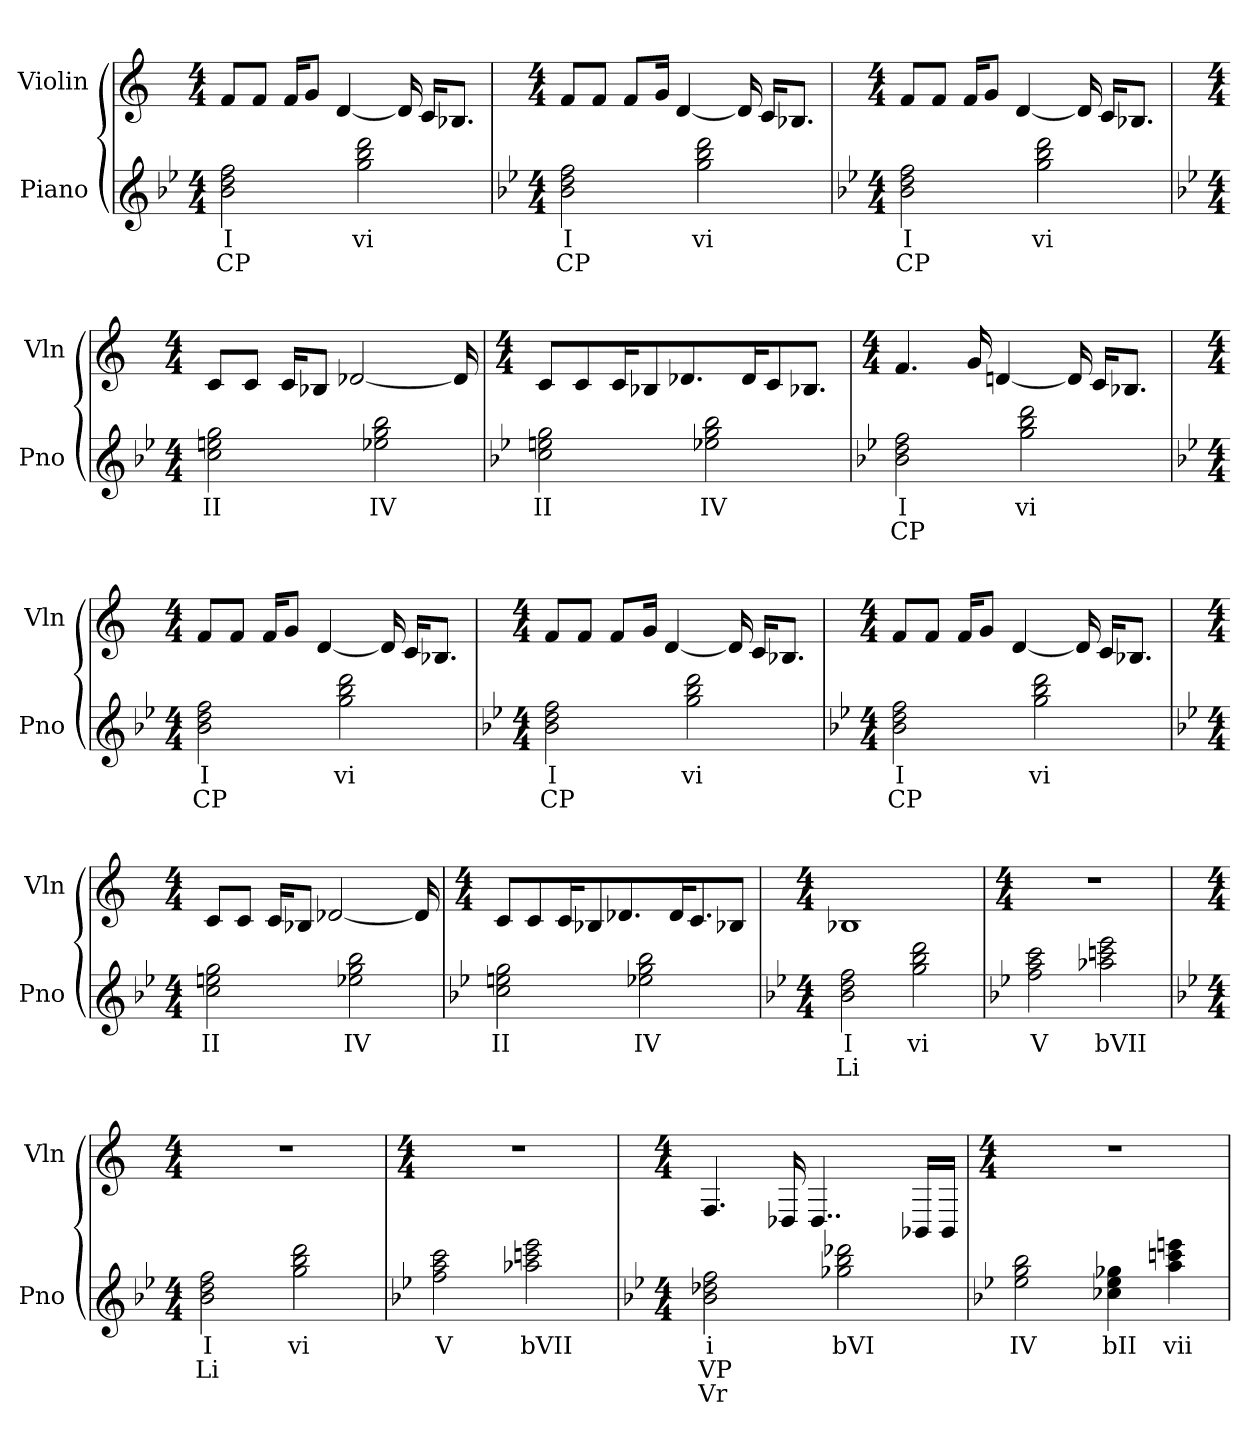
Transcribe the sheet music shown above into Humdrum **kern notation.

**kern	**text	**text	**text	**kern
*part2	*part2	*part2	*part2	*part1
*staff2	*staff2	*staff2	*staff2	*staff1
*I"Piano	*	*	*	*I"Violin
*I'Pno	*	*	*	*I'Vln
*k[b-e-]	*	*	*	*
*B-:	*	*	*	*
*M4/4	*	*	*	*M4/4
=	=	=	=	=
2b- 2dd 2ff	I	CP	.	8fL
.	.	.	.	8fJ
.	.	.	.	16fKL
.	.	.	.	8gJ
.	.	.	.	[4d
2gg 2bb- 2ddd	vi	.	.	.
.	.	.	.	16d]
.	.	.	.	16cKL
.	.	.	.	8.B-XJ
=	=	=	=	=
*k[b-e-]	*	*	*	*
*B-:	*	*	*	*
*M4/4	*	*	*	*M4/4
2b- 2dd 2ff	I	CP	.	8fL
.	.	.	.	8fJ
.	.	.	.	8fL
.	.	.	.	16gJk
.	.	.	.	[4d
2gg 2bb- 2ddd	vi	.	.	.
.	.	.	.	16d]
.	.	.	.	16cKL
.	.	.	.	8.B-XJ
=	=	=	=	=
*k[b-e-]	*	*	*	*
*B-:	*	*	*	*
*M4/4	*	*	*	*M4/4
2b- 2dd 2ff	I	CP	.	8fL
.	.	.	.	8fJ
.	.	.	.	16fKL
.	.	.	.	8gJ
.	.	.	.	[4d
2gg 2bb- 2ddd	vi	.	.	.
.	.	.	.	16d]
.	.	.	.	16cKL
.	.	.	.	8.B-XJ
=	=	=	=	=
*k[b-e-]	*	*	*	*
*B-:	*	*	*	*
*M4/4	*	*	*	*M4/4
2cc 2een 2gg	II	.	.	8cL
.	.	.	.	8cJ
.	.	.	.	16cKL
.	.	.	.	8B-XJ
.	.	.	.	[2d-X
2ee-X 2gg 2bb-	IV	.	.	.
.	.	.	.	16d-]
=	=	=	=	=
*k[b-e-]	*	*	*	*
*B-:	*	*	*	*
*	*	*	*	*M4/4
2cc 2een 2gg	II	.	.	8cL
.	.	.	.	8cJ
.	.	.	.	16cKL
.	.	.	.	8B-X
.	.	.	.	8.d-XJ
2ee-X 2gg 2bb-	IV	.	.	.
.	.	.	.	16d-KL
.	.	.	.	8cJ
.	.	.	.	8.B-XJ
=	=	=	=	=
*k[b-e-]	*	*	*	*
*B-:	*	*	*	*
*	*	*	*	*M4/4
2b- 2dd 2ff	I	CP	.	4.f
.	.	.	.	16g
.	.	.	.	[4dn
2gg 2bb- 2ddd	vi	.	.	.
.	.	.	.	16d]
.	.	.	.	16cKL
.	.	.	.	8.B-XJ
=	=	=	=	=
*k[b-e-]	*	*	*	*
*B-:	*	*	*	*
*M4/4	*	*	*	*M4/4
2b- 2dd 2ff	I	CP	.	8fL
.	.	.	.	8fJ
.	.	.	.	16fKL
.	.	.	.	8gJ
.	.	.	.	[4d
2gg 2bb- 2ddd	vi	.	.	.
.	.	.	.	16d]
.	.	.	.	16cKL
.	.	.	.	8.B-XJ
=	=	=	=	=
*k[b-e-]	*	*	*	*
*B-:	*	*	*	*
*M4/4	*	*	*	*M4/4
2b- 2dd 2ff	I	CP	.	8fL
.	.	.	.	8fJ
.	.	.	.	8fL
.	.	.	.	16gJk
.	.	.	.	[4d
2gg 2bb- 2ddd	vi	.	.	.
.	.	.	.	16d]
.	.	.	.	16cKL
.	.	.	.	8.B-XJ
=	=	=	=	=
*k[b-e-]	*	*	*	*
*B-:	*	*	*	*
*M4/4	*	*	*	*M4/4
2b- 2dd 2ff	I	CP	.	8fL
.	.	.	.	8fJ
.	.	.	.	16fKL
.	.	.	.	8gJ
.	.	.	.	[4d
2gg 2bb- 2ddd	vi	.	.	.
.	.	.	.	16d]
.	.	.	.	16cKL
.	.	.	.	8.B-XJ
=	=	=	=	=
*k[b-e-]	*	*	*	*
*B-:	*	*	*	*
*M4/4	*	*	*	*M4/4
2cc 2een 2gg	II	.	.	8cL
.	.	.	.	8cJ
.	.	.	.	16cKL
.	.	.	.	8B-XJ
.	.	.	.	[2d-X
2ee-X 2gg 2bb-	IV	.	.	.
.	.	.	.	16d-]
=	=	=	=	=
*k[b-e-]	*	*	*	*
*B-:	*	*	*	*
*	*	*	*	*M4/4
2cc 2een 2gg	II	.	.	8cL
.	.	.	.	8cJ
.	.	.	.	16cKL
.	.	.	.	8B-X
.	.	.	.	8.d-XJ
2ee-X 2gg 2bb-	IV	.	.	.
.	.	.	.	16d-KL
.	.	.	.	8.cJ
.	.	.	.	8B-XJ
=	=	=	=	=
*k[b-e-]	*	*	*	*
*B-:	*	*	*	*
*M4/4	*	*	*	*M4/4
2b- 2dd 2ff	I	Li	.	1B-X
2gg 2bb- 2ddd	vi	.	.	.
=	=	=	=	=
*k[b-e-]	*	*	*	*
*B-:	*	*	*	*
*	*	*	*	*M4/4
2ff 2aa 2ccc	V	.	.	1r
2aa-X 2cccn 2eee-	bVII	.	.	.
=	=	=	=	=
*k[b-e-]	*	*	*	*
*B-:	*	*	*	*
*M4/4	*	*	*	*M4/4
2b- 2dd 2ff	I	Li	.	1r
2gg 2bb- 2ddd	vi	.	.	.
=	=	=	=	=
*k[b-e-]	*	*	*	*
*B-:	*	*	*	*
*	*	*	*	*M4/4
2ff 2aa 2ccc	V	.	.	1r
2aa-X 2cccn 2eee-	bVII	.	.	.
=	=	=	=	=
*k[b-e-]	*	*	*	*
*B-:	*	*	*	*
*M4/4	*	*	*	*M4/4
2b- 2dd-X 2ff	i	VP	Vr	4.F
.	.	.	.	16D-X
.	.	.	.	4..D-
2gg-X 2bb- 2ddd-X	bVI	.	.	.
.	.	.	.	16BB-XLL
.	.	.	.	16BB-JJ
=	=	=	=	=
*k[b-e-]	*	*	*	*
*B-:	*	*	*	*
*	*	*	*	*M4/4
2ee- 2gg 2bb-	IV	.	.	1r
4cc-X 4ee- 4gg-X	bII	.	.	.
4aa 4cccn 4eeen	vii	.	.	.
=	=	=	=	=
*-	*-	*-	*-	*-
